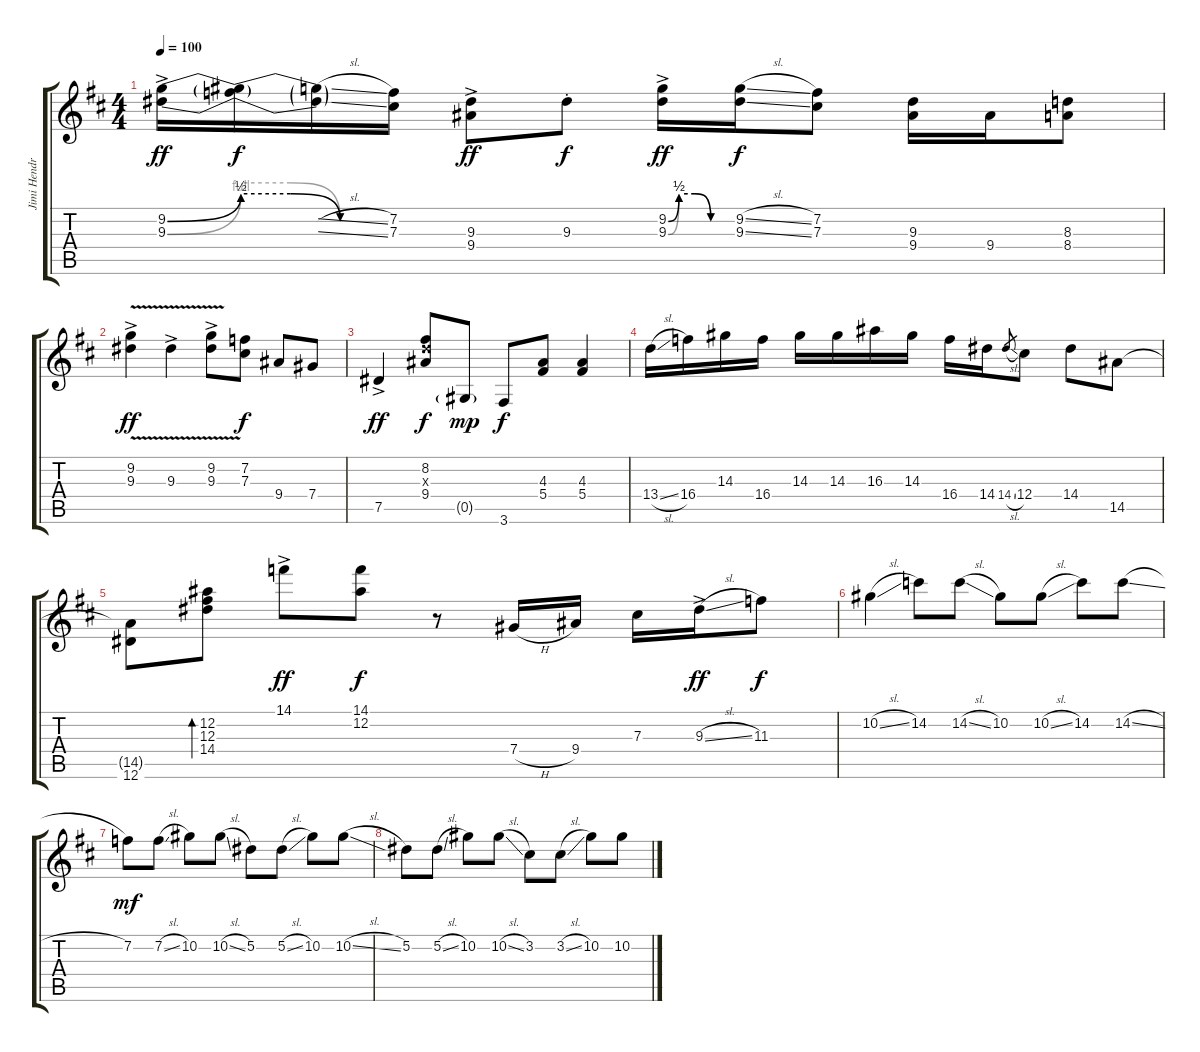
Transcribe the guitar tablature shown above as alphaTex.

\track ("Jimi Hendrix-Distortion Gtr. Tuned Down " "Jimi Hendr") {instrument distortionguitar}
\staff {score tabs}
\tuning (Eb4 Bb3 Gb3 Db3 Ab2 Eb2) {hide}
\ts (4 4)
\tempo 100
\clef g2
\ks d
(9.2{be (bend 0 0 60 2) ac} 9.3{be (bend 0 0 60 4) ac}).16{dy ff} (9.2{be (custom 0 2 20 2 40 0 60 0) t} 9.3{be (custom 0 4 20 4 40 0 60 0) t}).16{dy f} (9.2{sl t} 9.3{ss t}).16 (7.2 7.3).16 (9.3{ac} 9.4{ac}).8{dy ff} 9.3{st}.8{dy f} (9.2{be (custom 0 0 10 2 25 2 40 0 60 0) ac} 9.3{be (custom 0 0 10 2 25 2 40 0 60 0) ac}).16{dy ff} (9.2{sl} 9.3{ss}).16{dy f} (7.2 7.3).8 (9.3 9.4).16 9.4.16 (8.3 8.4).8 |
(9.2{v ac} 9.3{v ac}).4{dy ff} 9.3{v ac}.4 (9.2{v ac} 9.3{v ac}).8 (7.2 7.3).8{dy f} 9.4.8 7.4.8 |
7.5{ac}.4{dy ff} (8.2 8.3{x} 9.4).8{dy f} 0.5{g}.8{dy mp} 3.6.8{dy f} (4.3 5.4).8 (4.3 5.4).4 |
13.4{sl}.16 16.4.16 14.3.16 16.4.16 14.3.16 14.3.16 16.3.16 14.3.16 16.4.16 14.4.16 14.4{sl}.8{gr} 12.4.8 14.4.8 14.5.8 |
(14.5{t} 12.6).8 (12.2 12.3 14.4).8{bd 30} 14.1{ac}.8{dy ff} (14.1 12.2).8{dy f} r.8 7.4{h}.16 9.4.16 7.3.16 9.3{sl ac}.16{dy ff} 11.3.8{dy f} |
10.2{sl}.4 14.2.8 14.2{sl}.8 10.2.8 10.2{sl}.8 14.2.8 14.2{sl}.8 |
7.2.8{dy mf} 7.2{sl}.8 10.2.8 10.2{sl}.8 5.2.8 5.2{sl}.8 10.2.8 10.2{sl}.8 |
5.2.8 5.2{sl}.8 10.2.8 10.2{sl}.8 3.2.8 3.2{sl}.8 10.2.8 10.2{sl}.8
